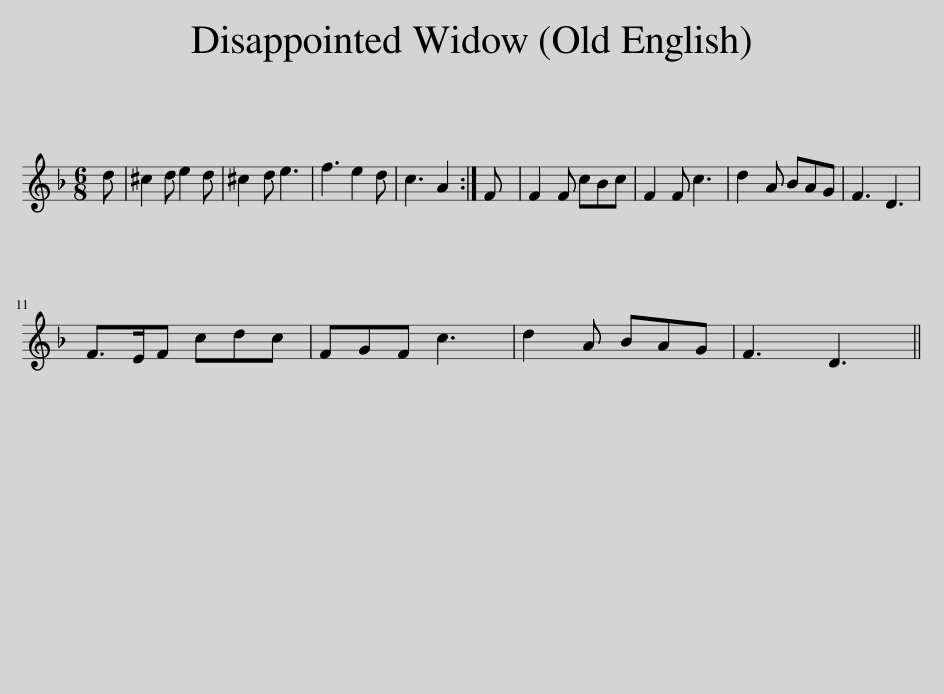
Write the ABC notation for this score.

X:1
L:1/8
M:6/8
I:linebreak $
K:Dmin
V:1 treble
V:1
 d | ^c2 d e2 d | ^c2 d e3 | f3 e2 d | c3 A2 :| %5
 F | F2 F cBc | F2 F c3 | d2 A BAG | F3 D3 |$ %10
 F>EF cdc | FGF c3 | d2 A BAG | F3 D3 || %14
